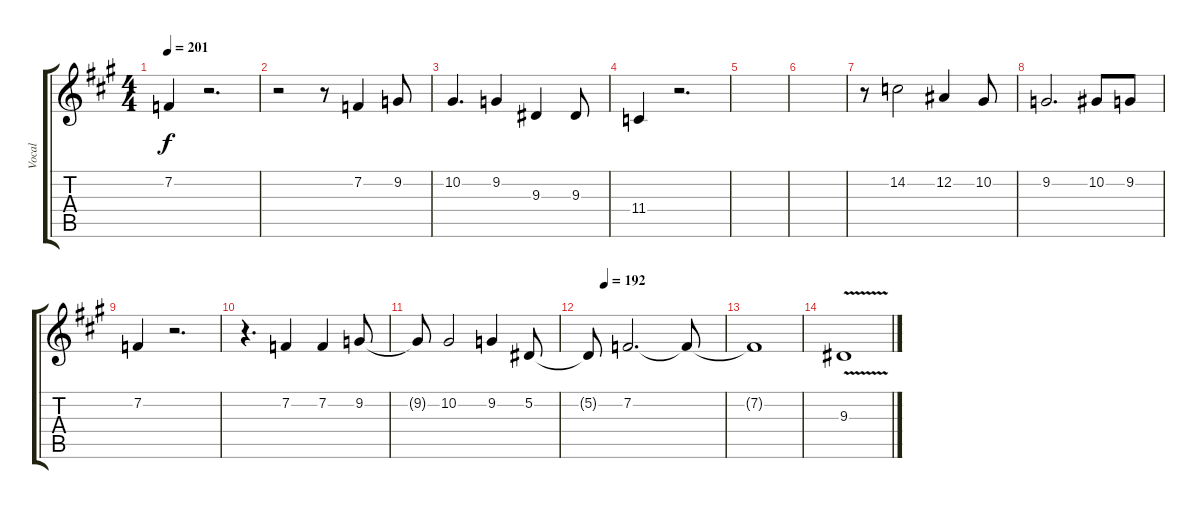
\track ("Vocal" "Vocal") {instrument choiraahs}
\staff {score tabs}
\tuning (Eb4 Bb3 Gb3 Db3 Ab2 Eb2) {hide}
\ts (4 4)
\tempo 201
\clef g2
\ks a
7.2.4{dy f} r.2{d} |
r.2 r.8 7.2.4 9.2.8 |
10.2.4{d} 9.2.4 9.3.4 9.3.8 |
11.4.4 r.2{d} |
|
|
r.8 14.2.2 12.2.4 10.2.8 |
9.2.2{d} 10.2.8 9.2.8 |
7.2.4 r.2{d} |
r.4{d} 7.2.4 7.2.4 9.2.8 |
9.2{t}.8 10.2.2 9.2.4 5.2.8 |
\tempo (192 0.125)
5.2{t}.8 7.2.2{d} 7.2{t}.8 |
7.2{t}.1 |
9.3{v}.1
